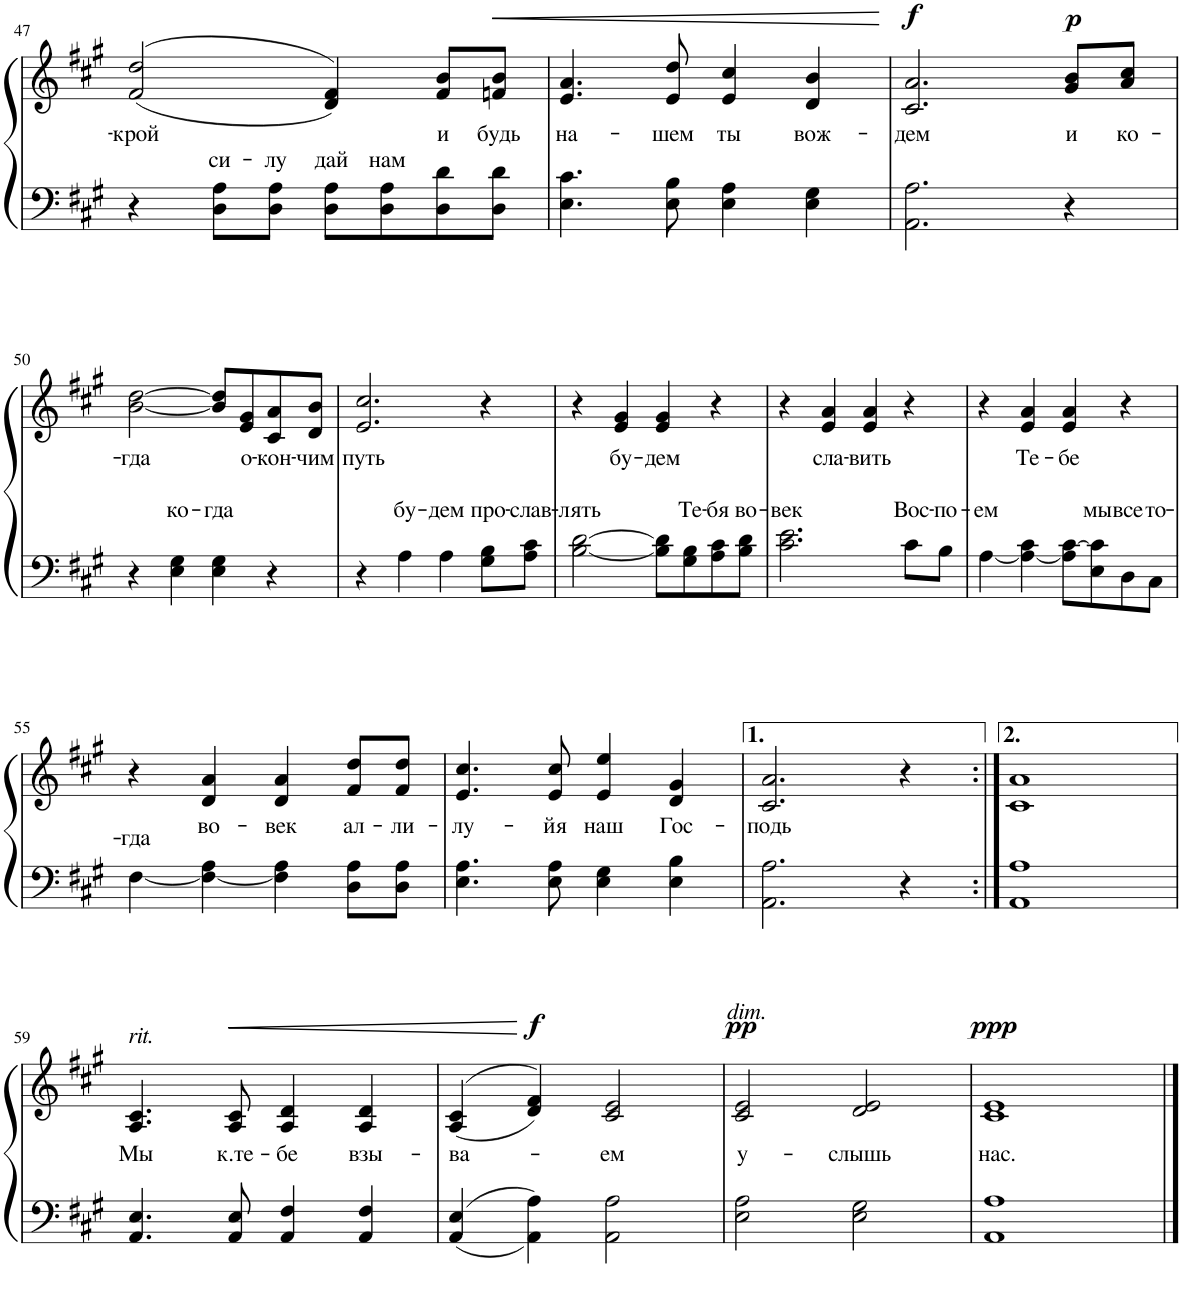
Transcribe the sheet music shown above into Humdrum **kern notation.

**kern	**text	**kern	**text	**dynam
*part1	*part1	*part1	*part1	*part1
*staff2	*staff2	*staff1	*staff1	*staff1/2
*I"Piano	*	*	*	*
*I'Pno.	*	*	*	*
!!LO:PB:g=z
*clefF4	*	*clefG2	*	*
*k[f#c#g#]	*	*k[f#c#g#]	*	*
*M2/2	*	*M2/2	*	*
*met(c|)	*	*met(c|)	*	*
=47	=47	=47	=47	=47
!	!	!	!LO:LY:b	!
4r	.	(>(2f#/ 2dd/	-крой	.
!	!LO:LY:a	!	!	!
8D\ 8A\L	си-	.	.	.
!	!LO:LY:a	!	!	!
8D\ 8A\J	-лу	.	.	.
!	!LO:LY:a	!	!	!
8D\ 8A\L	дай	4d/ 4f#/))	.	.
!	!LO:LY:a	!	!	!
8D\ 8A\	нам	.	.	.
!	!	!	!LO:LY:b	!
8D\ 8d\	.	8f#/ 8b/L	и	.
!	!	!	!LO:LY:b	!LO:HP:b
8D\ 8d\J	.	8fn/ 8b/J	будь	<
=48	=48	=48	=48	=48
!	!	!	!LO:LY:b	!
4.E\ 4.c#\	.	4.e/ 4.a/	на-	.
!	!	!	!LO:LY:b	!
8E\ 8B\	.	8e/ 8dd/	-шем	.
!	!	!	!LO:LY:b	!
4E\ 4A\	.	4e/ 4cc#/	ты	.
!	!	!	!LO:LY:b	!
4E\ 4G#\	.	4d/ 4b/	вож-	.
.	.	.	.	[
=49	=49	=49	=49	=49
!	!	!	!LO:LY:b	!LO:DY:a
2.AA\ 2.A\	.	2.c#/ 2.a/	-дем	f
!	!	!	!LO:LY:b	!LO:DY:a
4r	.	8g#/ 8b/L	и	p
!	!	!	!LO:LY:b	!
.	.	8a/ 8cc#/J	ко-	.
!!LO:LB:g=z
=50	=50	=50	=50	=50
!	!	!	!LO:LY:b	!
4r	.	[2b\ [2dd\	-гда	.
!	!LO:LY:a	!	!	!
4E\ 4G#\	ко-	.	.	.
!	!LO:LY:a	!	!	!
4E\ 4G#\	-гда	8b/] 8dd/]L	.	.
!	!	!	!LO:LY:b	!
.	.	8e/ 8g#/	о-	.
!	!	!	!LO:LY:b	!
4r	.	8c#/ 8a/	-кон-	.
!	!	!	!LO:LY:b	!
.	.	8d/ 8b/J	-чим	.
=51	=51	=51	=51	=51
!	!	!	!LO:LY:b	!
4r	.	2.e/ 2.cc#/	путь	.
!	!LO:LY:a	!	!	!
4A\	бу-	.	.	.
!	!LO:LY:a	!	!	!
4A\	-дем	.	.	.
!	!LO:LY:a	!	!	!
8G#\ 8B\L	про-	4r	.	.
!	!LO:LY:a	!	!	!
8A\ 8c#\J	-слав-	.	.	.
=52	=52	=52	=52	=52
!	!LO:LY:a	!	!	!
[2B\ [2d\	-лять	4r	.	.
!	!	!	!LO:LY:b	!
.	.	4e/ 4g#/	бу-	.
!	!	!	!LO:LY:b	!
8B\] 8d\]L	.	4e/ 4g#/	-дем	.
!	!LO:LY:a	!	!	!
8G#\ 8B\	Те-	.	.	.
!	!LO:LY:a	!	!	!
8A\ 8c#\	-бя	4r	.	.
!	!LO:LY:a	!	!	!
8B\ 8d\J	во-	.	.	.
=53	=53	=53	=53	=53
!	!LO:LY:a	!	!	!
2.c#\ 2.e\	-век	4r	.	.
!	!	!	!LO:LY:b	!
.	.	4e/ 4a/	сла-	.
!	!	!	!LO:LY:b	!
.	.	4e/ 4a/	-вить	.
!	!LO:LY:a	!	!	!
8c#\L	Вос-	4r	.	.
!	!LO:LY:a	!	!	!
8B\J	-по-	.	.	.
=54	=54	=54	=54	=54
!	!LO:LY:a	!	!	!
[<4A\	-ем	4r	.	.
!	!	!	!LO:LY:b	!
4A\_ 4c#\	.	4e/ 4a/	Те-	.
!	!	!	!LO:LY:b	!
8A\] [8c#\L	.	4e/ 4a/	-бе	.
!	!LO:LY:a	!	!	!
8E\ 8c#\]	мы	.	.	.
!	!LO:LY:a	!	!	!
8D\	все	4r	.	.
!	!LO:LY:a	!	!	!
8C#\J	то-	.	.	.
!!LO:LB:g=z
=55	=55	=55	=55	=55
!	!LO:LY:a	!	!	!
[<4F#\	-гда	4r	.	.
!	!	!	!LO:LY:b	!
4F#\_ 4A\	.	4d/ 4a/	во-	.
!	!	!	!LO:LY:b	!
4F#\] 4A\	.	4d/ 4a/	-век	.
!	!	!	!LO:LY:b	!
8D\ 8A\L	.	8f#/ 8dd/L	ал-	.
!	!	!	!LO:LY:b	!
8D\ 8A\J	.	8f#/ 8dd/J	-ли-	.
=56	=56	=56	=56	=56
!	!	!	!LO:LY:b	!
4.E\ 4.A\	.	4.e/ 4.cc#/	-лу-	.
!	!	!	!LO:LY:b	!
8E\ 8A\	.	8e/ 8cc#/	-йя	.
!	!	!	!LO:LY:b	!
4E\ 4G#\	.	4e/ 4ee/	наш	.
!	!	!	!LO:LY:b	!
4E\ 4B\	.	4d/ 4g#/	Гос-	.
=57	=57	=57	=57	=57
!	!	!	!LO:LY:b	!
2.AA\ 2.A\	.	2.c#/ 2.a/	-подь	.
4r	.	4r	.	.
=58:|!	=58:|!	=58:|!	=58:|!	=58:|!
1AA 1A	.	1c# 1a	.	.
!!LO:LB:g=z
=59	=59	=59	=59	=59
!	!	!LO:TX:a:i:t=rit.	!	!
!	!	!	!LO:LY:b	!
4.AA/ 4.E/	.	4.A/ 4.c#/	Мы	.
!	!	!	!LO:LY:b	!LO:HP:b
8AA/ 8E/	.	8A/ 8c#/	к.те-	<
!	!	!	!LO:LY:b	!
4AA/ 4F#/	.	4A/ 4d/	-бе	.
!	!	!	!LO:LY:b	!
4AA/ 4F#/	.	4A/ 4d/	взы-	.
=60	=60	=60	=60	=60
!	!	!	!LO:LY:b	!
4AA/ 4E/	.	(>(4A/ 4c#/	-ва-	.
!	!	!	!	!LO:DY:n=1:a
4AA\ 4A\	.	4d/ 4f#/))	.	[ f
!	!	!	!LO:LY:b	!
2AA\ 2A\	.	2c#/ 2e/	-ем	.
=61	=61	=61	=61	=61
!	!	!LO:TX:a:i:t=dim.	!	!
!	!	!	!LO:LY:b	!LO:DY:a
2E\ 2A\	.	2c#/ 2e/	у-	pp
!	!	!	!LO:LY:b	!
2E\ 2G#\	.	2d/ 2e/	-слышь	.
=62	=62	=62	=62	=62
!	!	!	!LO:LY:b	!LO:DY:a
1AA 1A	.	1c# 1e	нас.	ppp
==	==	==	==	==
*-	*-	*-	*-	*-
